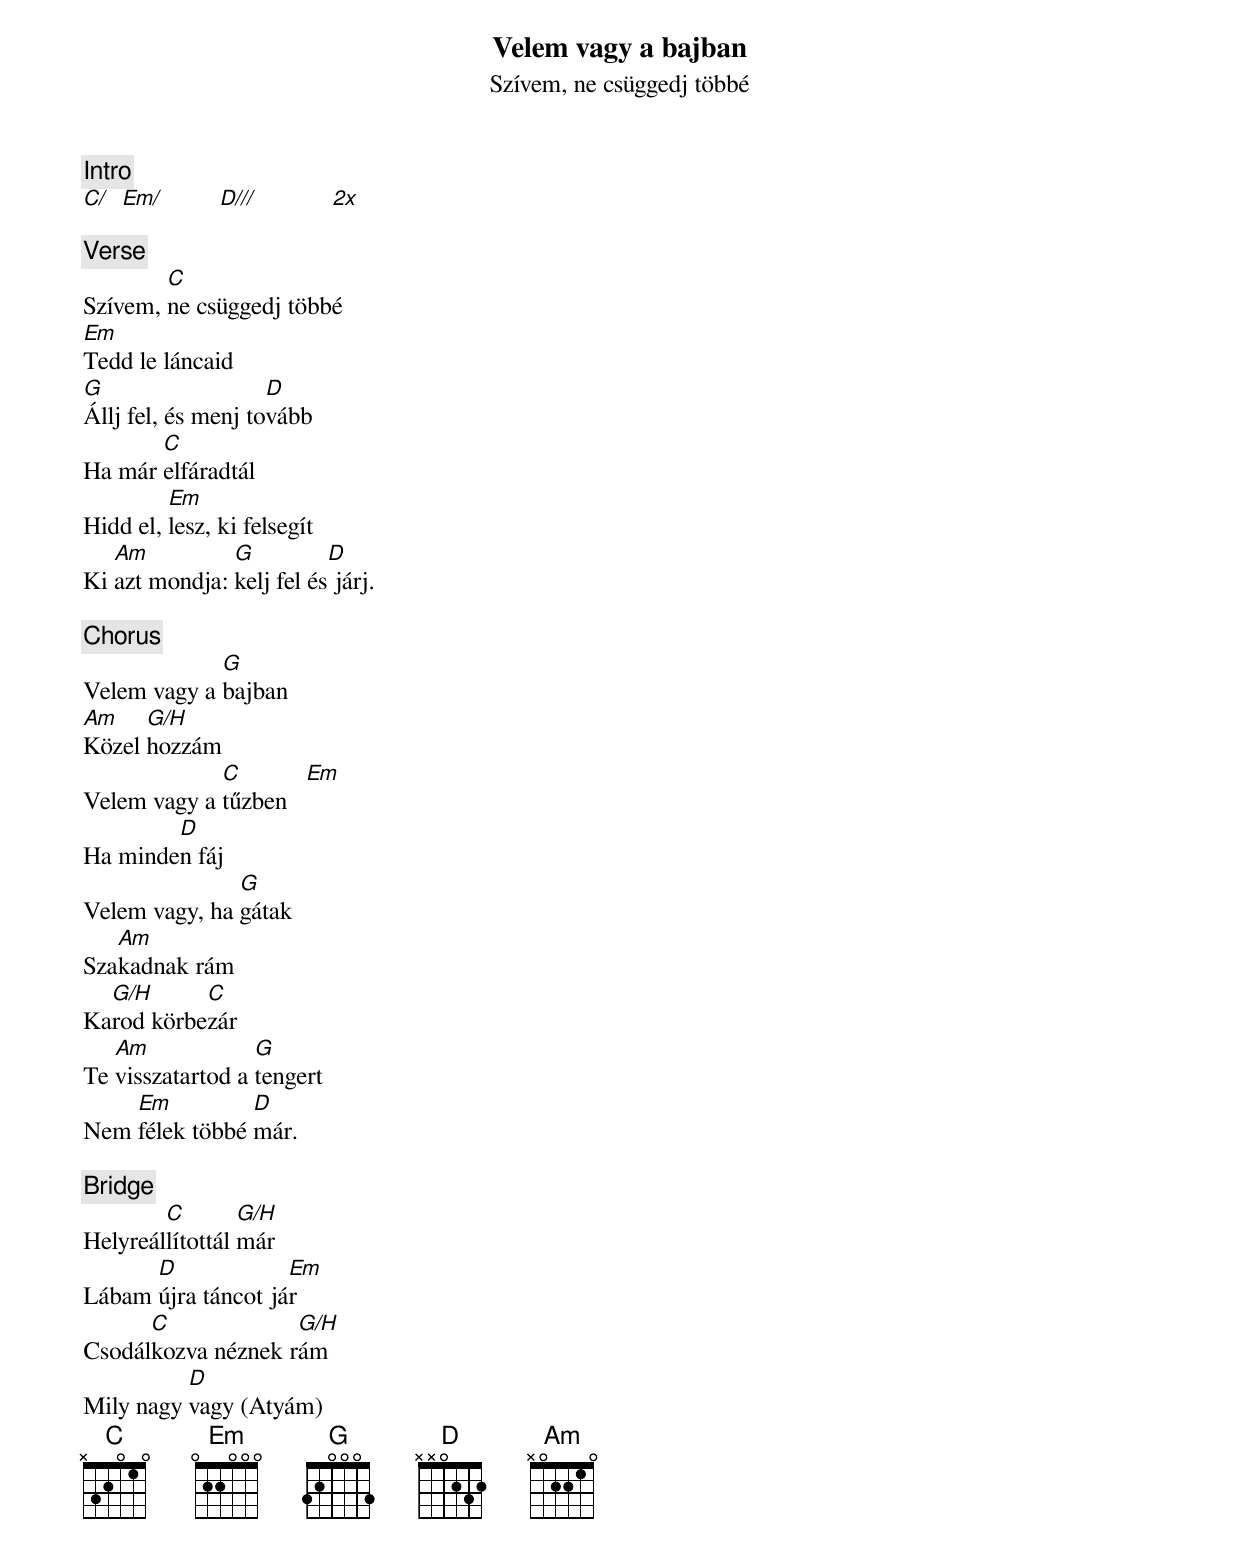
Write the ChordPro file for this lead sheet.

{title: Velem vagy a bajban}
{subtitle: Szívem, ne csüggedj többé}

{c: Intro}
[C/]  [Em/]         [D///]            [2x]

{c: Verse}
Szívem, [C]ne csüggedj többé
[Em]Tedd le láncaid
[G]Állj fel, és menj to[D]vább
Ha már [C]elfáradtál
Hidd el, [Em]lesz, ki felsegít
Ki [Am]azt mondja: [G]kelj fel és[D] járj.

{c: Chorus}
Velem vagy a [G]bajban
[Am]Közel [G/H]hozzám
Velem vagy a [C]tűzben   [Em]
Ha minde[D]n fáj
Velem vagy, ha [G]gátak
Sza[Am]kadnak rám
Ka[G/H]rod körbe[C]zár
Te [Am]visszatartod a [G]tengert
Nem [Em]félek többé [D]már.

{c: Bridge}
Helyreál[C]lítottál [G/H]már
Lábam [D]újra táncot já[Em]r
Csodál[C]kozva néznek r[G/H]ám
Mily nagy [D]vagy (Atyám)
